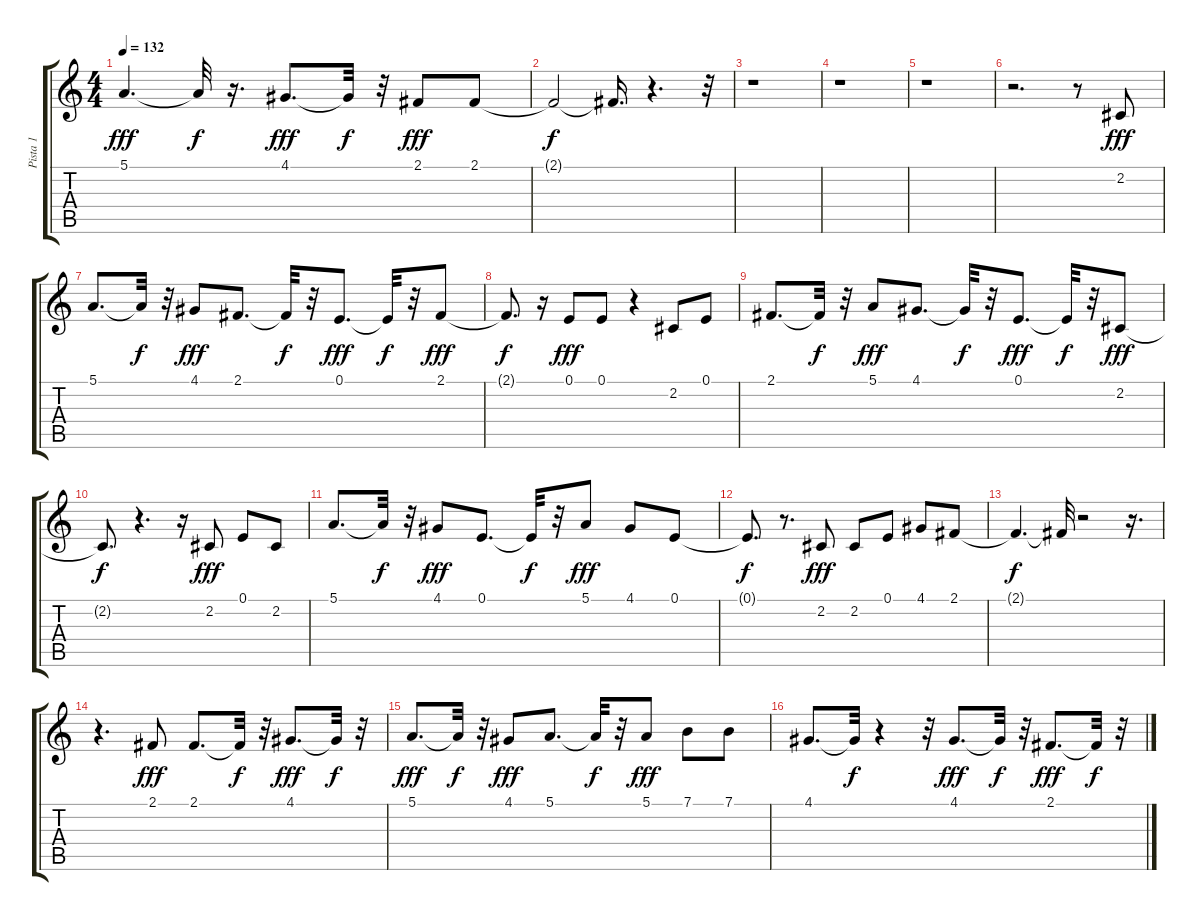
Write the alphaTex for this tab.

\track ("Pista 1" "Pista 1") {instrument flute}
\staff {score tabs}
\tuning (E4 B3 G3 D3 A2 E2) {hide}
\ts (4 4)
\tempo 132
\clef g2
\ks c
5.1.4{d dy fff} 5.1{t}.32{dy f} r.16{d} 4.1.8{d dy fff} 4.1{t}.32{dy f} r.32 2.1.8{dy fff} 2.1.8 |
2.1{t}.2{dy f} 2.1{t}.16{d} r.4{d} r.32 |
r.1 |
r.1 |
r.1 |
r.2{d} r.8 2.2.8{dy fff} |
5.1.8{d} 5.1{t}.32{dy f} r.32 4.1.8{dy fff} 2.1.8{d} 2.1{t}.32{dy f} r.32 0.1.8{d dy fff} 0.1{t}.32{dy f} r.32 2.1.8{dy fff} |
2.1{t}.8{d dy f} r.16 0.1.8{dy fff} 0.1.8 r.4 2.2.8 0.1.8 |
2.1.8{d} 2.1{t}.32{dy f} r.32 5.1.8{dy fff} 4.1.8{d} 4.1{t}.32{dy f} r.32 0.1.8{d dy fff} 0.1{t}.32{dy f} r.32 2.2.8{dy fff} |
2.2{t}.8{d dy f} r.4{d} r.16 2.2.8{dy fff} 0.1.8 2.2.8 |
5.1.8{d} 5.1{t}.32{dy f} r.32 4.1.8{dy fff} 0.1.8{d} 0.1{t}.32{dy f} r.32 5.1.8{dy fff} 4.1.8 0.1.8 |
0.1{t}.8{d dy f} r.8{d} 2.2.8{dy fff} 2.2.8 0.1.8 4.1.8 2.1.8 |
2.1{t}.4{d dy f} 2.1{t}.32 r.2 r.16{d} |
r.4{d} 2.1.8{dy fff} 2.1.8{d} 2.1{t}.32{dy f} r.32 4.1.8{d dy fff} 4.1{t}.32{dy f} r.32 |
5.1.8{d dy fff} 5.1{t}.32{dy f} r.32 4.1.8{dy fff} 5.1.8{d} 5.1{t}.32{dy f} r.32 5.1.8{dy fff} 7.1.8 7.1.8 |
4.1.8{d} 4.1{t}.32{dy f} r.4 r.32 4.1.8{d dy fff} 4.1{t}.32{dy f} r.32 2.1.8{d dy fff} 2.1{t}.32{dy f} r.32
